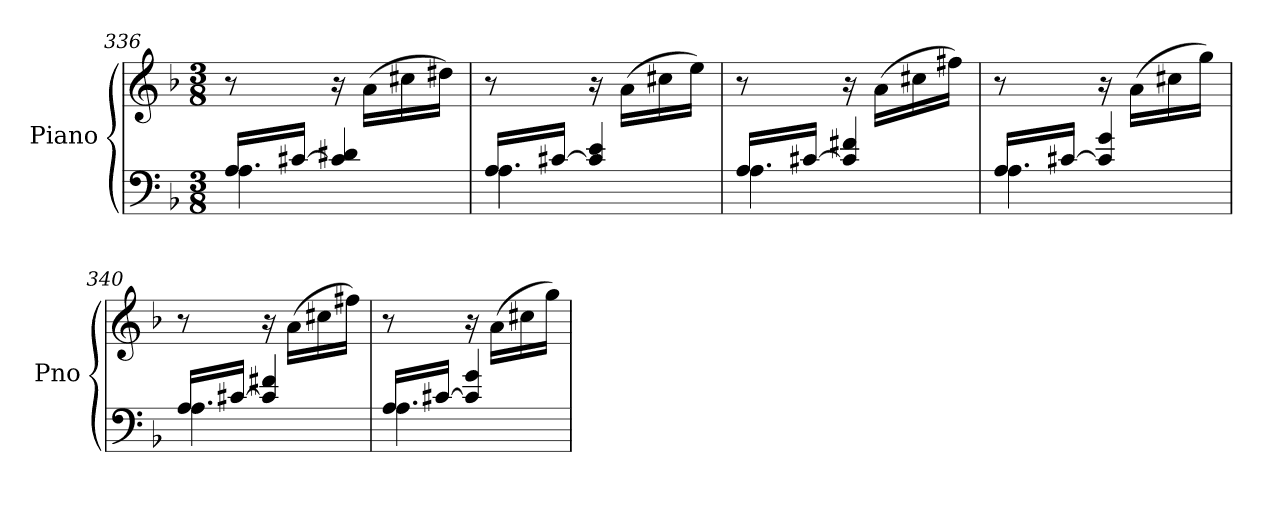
**kern	**kern	**dynam
*part1	*part1	*part1
*staff2	*staff1	*staff1/2
*I"Piano	*	*
*I'Pno	*	*
*clefF4	*clefG2	*
*k[b-]	*k[b-]	*
*M3/8	*M3/8	*
=336	=336	=336
*^	*	*
16A/LL	4.A\	8r	.
[16c#X/JJ	.	.	.
4c#/] 4d#X/	.	16r	.
.	.	(>16a\LL	.
.	.	16cc#X\	.
.	.	16dd#X\JJ)	.
=337	=337	=337	=337
16A/LL	4.A\	8r	.
[16c#X/JJ	.	.	.
4c#/] 4e/	.	16r	.
.	.	(>16a\LL	.
.	.	16cc#X\	.
.	.	16ee\JJ)	.
!!LO:PB:g=z
=338	=338	=338	=338
16A/LL	4.A\	8r	.
[16c#X/JJ	.	.	.
4c#/] 4f#X/	.	16r	.
.	.	(>16a\LL	.
.	.	16cc#X\	.
.	.	16ff#X\JJ)	.
=339	=339	=339	=339
16A/LL	4.A\	8r	.
[16c#X/JJ	.	.	.
4c#/] 4g/	.	16r	.
!	!	!	!LO:DY:b
.	.	(>16a\LL	other-dynamics
.	.	16cc#X\	.
.	.	16gg\JJ)	.
=340	=340	=340	=340
16A/LL	4.A\	8r	.
[16c#X/JJ	.	.	.
4c#/] 4f#X/	.	16r	.
.	.	(>16a\LL	.
.	.	16cc#X\	.
.	.	16ff#X\JJ)	.
=341	=341	=341	=341
16A/LL	4.A\	8r	.
[16c#X/JJ	.	.	.
4c#/] 4g/	.	16r	.
.	.	(>16a\LL	.
.	.	16cc#X\	.
.	.	16gg\JJ)	.
*v	*v	*	*
=	=	=
*-	*-	*-
